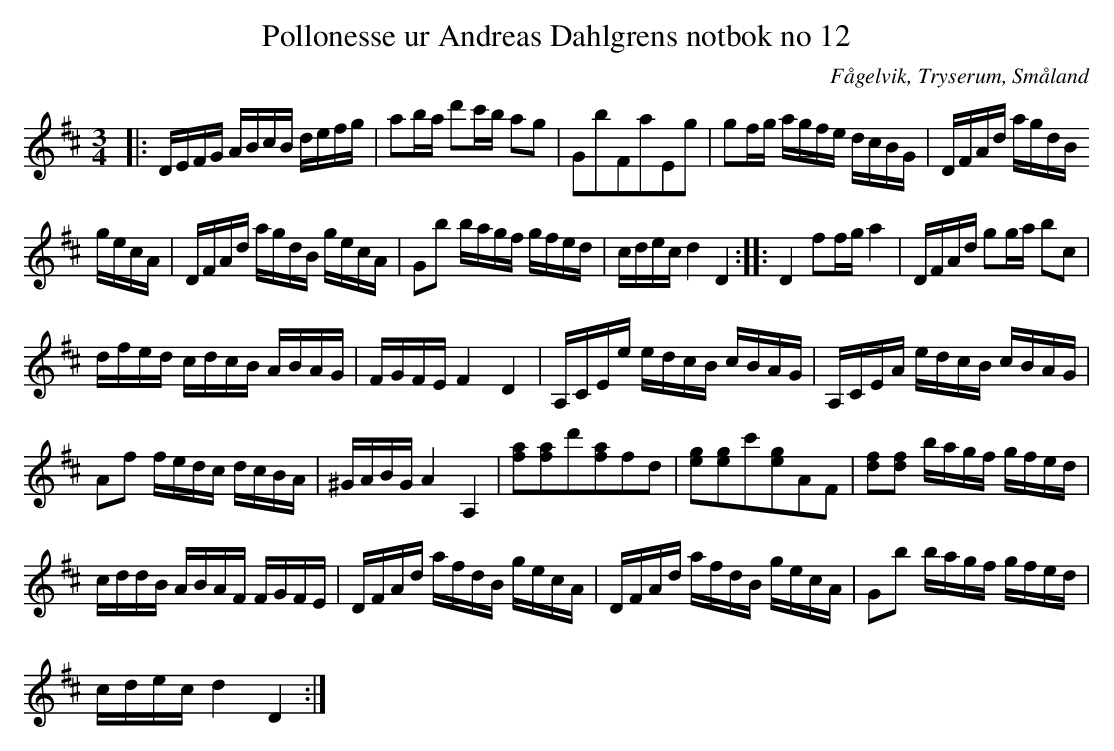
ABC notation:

X:1
T:Pollonesse ur Andreas Dahlgrens notbok no 12
O:Fågelvik, Tryserum, Småland
L:1/8
M:3/4
K:D
|: D/E/F/G/ A/B/c/B/ d/e/f/g/ | ab/a/ d'c'/b/ ag | GbFaEg | gf/g/ a/g/f/e/ d/c/B/G/ | D/F/A/d/ a/g/d/B/
g/e/c/A/ | D/F/A/d/ a/g/d/B/ g/e/c/A/ | Gb b/a/g/f/ g/f/e/d/ | c/d/e/c/ d2 D2 :: D2 ff/g/ a2 | D/F/A/d/ gg/a/ bc |
d/f/e/d/ c/d/c/B/ A/B/A/G/ | F/G/F/E/ F2 D2 | A,/C/E/e/ e/d/c/B/ c/B/A/G/ | A,/C/E/A/ e/d/c/B/ c/B/A/G/ |
Af f/e/d/c/ d/c/B/A/ | ^G/A/B/G/ A2 A,2 | [af][af]d'[af]fd | [eg][eg]c'[eg]AF | [fd][fd] b/a/g/f/ g/f/e/d/ |
c/d/d/B/ A/B/A/F/ F/G/F/E/ | D/F/A/d/ a/f/d/B/ g/e/c/A/ | D/F/A/d/ a/f/d/B/ g/e/c/A/ | Gb b/a/g/f/ g/f/e/d/ |
c/d/e/c/ d2 D2 :|
